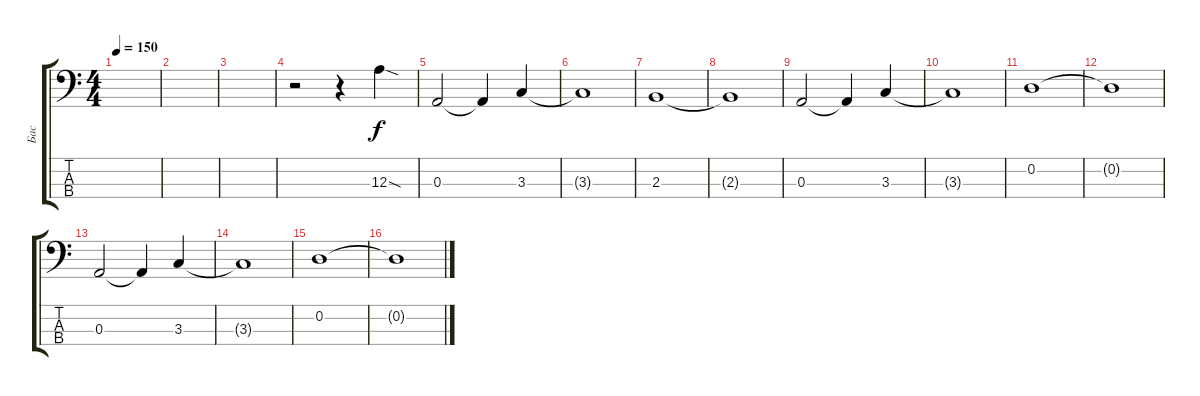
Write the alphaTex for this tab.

\track ("Бас" "Бас") {instrument electricbassfinger}
\staff {score tabs}
\tuning (G2 D2 A1 E1) {hide}
\ts (4 4)
\tempo 150
\clef f4
\ks c
|
|
|
r.2 r.4 12.3{sod}.4 |
0.3.2 0.3{t}.4 3.3.4 |
3.3{t}.1 |
2.3.1 |
2.3{t}.1 |
0.3.2 0.3{t}.4 3.3.4 |
3.3{t}.1 |
0.2.1 |
0.2{t}.1 |
0.3.2 0.3{t}.4 3.3.4 |
3.3{t}.1 |
0.2.1 |
0.2{t}.1
